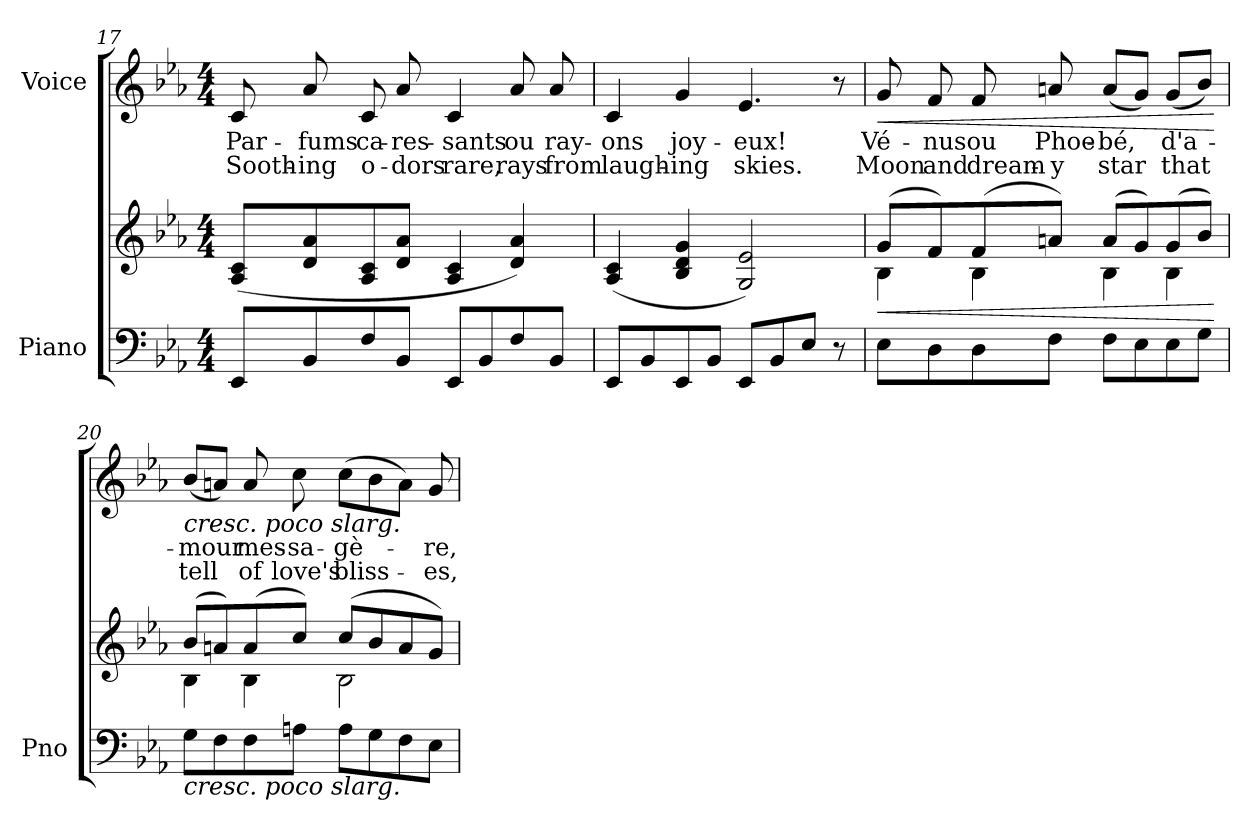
**kern	**kern	**dynam	**kern	**text	**text	**dynam
*part2	*part2	*part2	*part1	*part1	*part1	*part1
*staff3	*staff2	*staff2/3	*staff1	*staff1	*staff1	*staff1
*I"Piano	*	*	*I"Voice	*	*	*
*I'Pno	*	*	*	*	*	*
!!LO:LB:g=z
*clefF4	*clefG2	*	*clefG2	*	*	*
*k[b-e-a-]	*k[b-e-a-]	*	*k[b-e-a-]	*	*	*
*M4/4	*M4/4	*	*M4/4	*	*	*
=17	=17	=17	=17	=17	=17	=17
!	!	!	!	!LO:LY:b	!LO:LY:b	!
8EE-/L	(8A-/ 8c/L	.	8c/	Par-	Sooth-	.
!	!	!	!	!LO:LY:b	!LO:LY:b	!
8BB-/	8d/ 8a-/	.	8a-/	-fums	-ing	.
!	!	!	!	!LO:LY:b	!LO:LY:b	!
8F/	8A-/ 8c/	.	8c/	ca-	o-	.
!	!	!	!	!LO:LY:b	!LO:LY:b	!
8BB-/J	8d/ 8a-/J	.	8a-/	-res-	-dors	.
!	!	!	!	!LO:LY:b	!LO:LY:b	!
8EE-/L	4A-/ 4c/	.	4c/	-sants	rare,	.
8BB-/	.	.	.	.	.	.
!	!	!	!	!LO:LY:b	!LO:LY:b	!
8F/	4d/ 4a-/)	.	8a-/	ou	rays	.
!	!	!	!	!LO:LY:b	!LO:LY:b	!
8BB-/J	.	.	8a-/	ray-	from	.
=18	=18	=18	=18	=18	=18	=18
!	!	!	!	!LO:LY:b	!LO:LY:b	!
8EE-/L	(4A-/ 4c/	.	4c/	-ons	laugh-	.
8BB-/	.	.	.	.	.	.
!	!	!	!	!LO:LY:b	!LO:LY:b	!
8EE-/	4B-/ 4d/ 4g/	.	4g/	joy-	-ing	.
8BB-/J	.	.	.	.	.	.
!	!	!	!	!LO:LY:b	!LO:LY:b	!
8EE-/L	2G/ 2e-/)	.	4.e-/	-eux!	skies.	.
8BB-/	.	.	.	.	.	.
8E-/J	.	.	.	.	.	.
8r	.	.	8r	.	.	.
=19	=19	=19	=19	=19	=19	=19
!	!	!LO:HP:b	!	!LO:LY:b	!LO:LY:b	!LO:HP:b
*	*^	*	*	*	*	*
8E-\L	(8g/L	4B-\	<	8g/	Vé-	Moon	<
!	!	!	!	!	!LO:LY:b	!LO:LY:b	!
8D\	8f/)	.	.	8f/	-nus	and	.
!	!	!	!	!	!LO:LY:b	!LO:LY:b	!
8D\	(8f/	4B-\	.	8f/	ou	dream-	.
!	!	!	!	!	!LO:LY:b	!LO:LY:b	!
8F\J	8an/J)	.	.	8an/	Phoe-	-y	.
!	!	!	!	!	!LO:LY:b	!LO:LY:b	!
8F\L	(8a/L	4B-\	.	(8a/L	-bé,	star	.
8E-\	8g/)	.	.	8g/J)	.	.	.
!	!	!	!	!	!LO:LY:b	!LO:LY:b	!
8E-\	(8g/	4B-\	.	(8g/L	d'a-	that	.
8G\J	8b-/J)	.	.	8b-/J)	.	.	.
*	*v	*v	*	*	*	*	*
.	.	[	.	.	.	[
!!LO:PB:g=z
=20	=20	=20	=20	=20	=20	=20
*	*^	*	*	*	*	*
!	!	!	!	!LO:TX:b:i:t=cresc. poco slarg.	!	!	!
!LO:TX:b:i:t=cresc. poco slarg.	!	!	!	!	!	!	!
!	!	!	!	!	!LO:LY:b	!LO:LY:b	!
8G\L	(8b-/L	4B-\	.	(8b-/L	-mour	tell	.
8F\	8an/)	.	.	8an/J)	.	.	.
!	!	!	!	!	!LO:LY:b	!LO:LY:b	!
8F\	(8a/	4B-\	.	8a/	mes-	of	.
!	!	!	!	!	!LO:LY:b	!LO:LY:b	!
8An\J	8cc/J)	.	.	8cc\	-sa-	love's	.
!	!	!	!	!	!LO:LY:b	!LO:LY:b	!
8A\L	(8cc/L	2B-\	.	(8cc\L	-gè-	bliss-	.
8G\	8b-/	.	.	8b-\	.	.	.
8F\	8a/	.	.	8a\J)	.	.	.
!	!	!	!	!	!LO:LY:b	!LO:LY:b	!
8E-\J	8g/J)	.	.	8g/	-re,	-es,	.
*	*v	*v	*	*	*	*	*
=	=	=	=	=	=	=
*-	*-	*-	*-	*-	*-	*-
